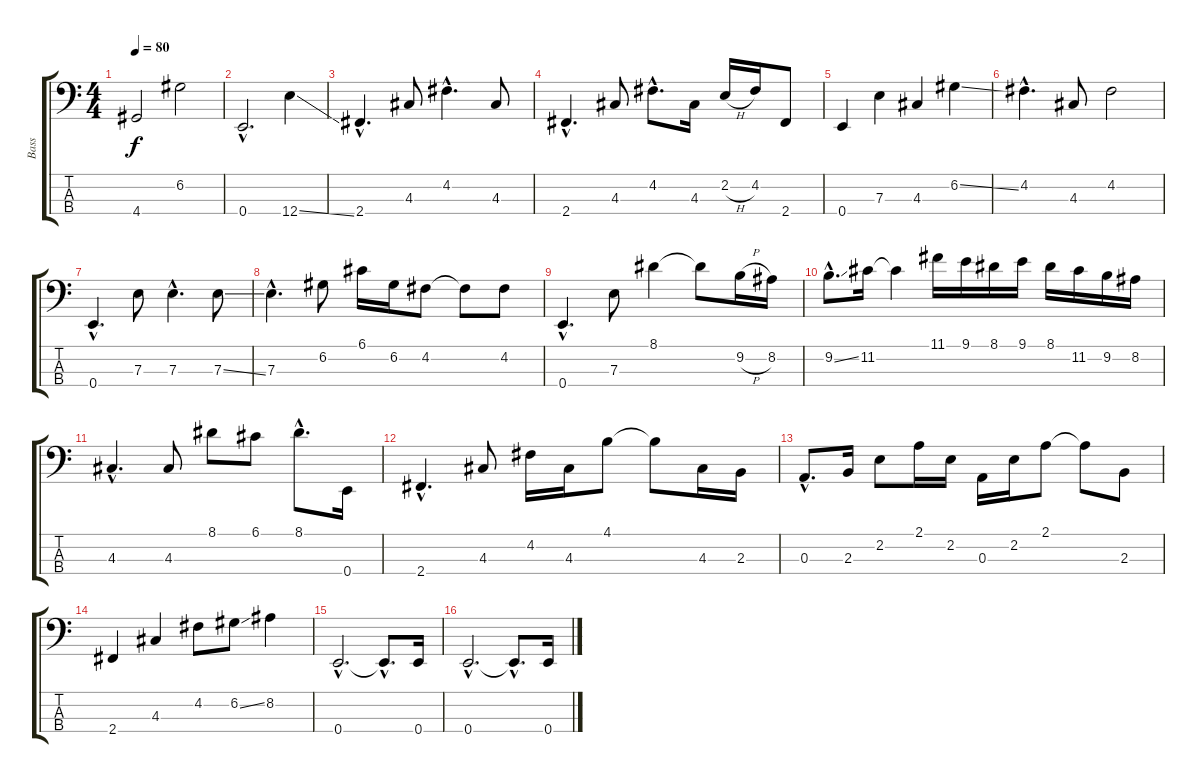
\track ("Bass" "Bass") {instrument electricbassfinger}
\staff {score tabs}
\tuning (G2 D2 A1 E1) {hide}
\ts (4 4)
\tempo 80
\clef f4
\ks c
4.4.2{dy f} 6.2.2 |
0.4{hac}.2{d} 12.4{ss}.4 |
2.4{hac}.4{d} 4.3.8 4.2{hac}.4{d} 4.3.8 |
2.4{hac}.4{d} 4.3.8 4.2{hac}.8{d} 4.3.16 2.2{h}.16 4.2.16 2.4.8 |
0.4.4 7.3.4 4.3.4 6.2{ss}.4 |
4.2{hac}.4{d} 4.3.8 4.2.2 |
0.4{hac}.4{d} 7.3.8 7.3{hac}.4{d} 7.3{ss}.8 |
7.3{hac}.4{d} 6.2.8 6.1.16 6.2.16 4.2.8 4.2{t}.8 4.2.8 |
0.4{hac}.4{d} 7.3.8 8.1.4 8.1{t}.8 9.2{h}.16 8.2.16 |
9.2{ss hac}.8{d} 11.2.16 11.2{t}.4 11.1.16 9.1.16 8.1.16 9.1.16 8.1.16 11.2.16 9.2.16 8.2.16 |
4.3{hac}.4{d} 4.3.8 8.1.8 6.1.8 8.1{hac}.8{d} 0.4.16 |
2.4{hac}.4{d} 4.3.8 4.2.16 4.3.16 4.1.8 4.1{t}.8 4.3.16 2.3.16 |
0.3{hac}.8{d} 2.3.16 2.2.8 2.1.16 2.2.16 0.3.16 2.2.16 2.1.8 2.1{t}.8 2.3.8 |
2.4.4 4.3.4 4.2.8 6.2{ss}.8 8.2.4 |
0.4{hac}.2{d} 0.4{hac t}.8{d} 0.4.16 |
0.4{hac}.2{d} 0.4{hac t}.8{d} 0.4.16
